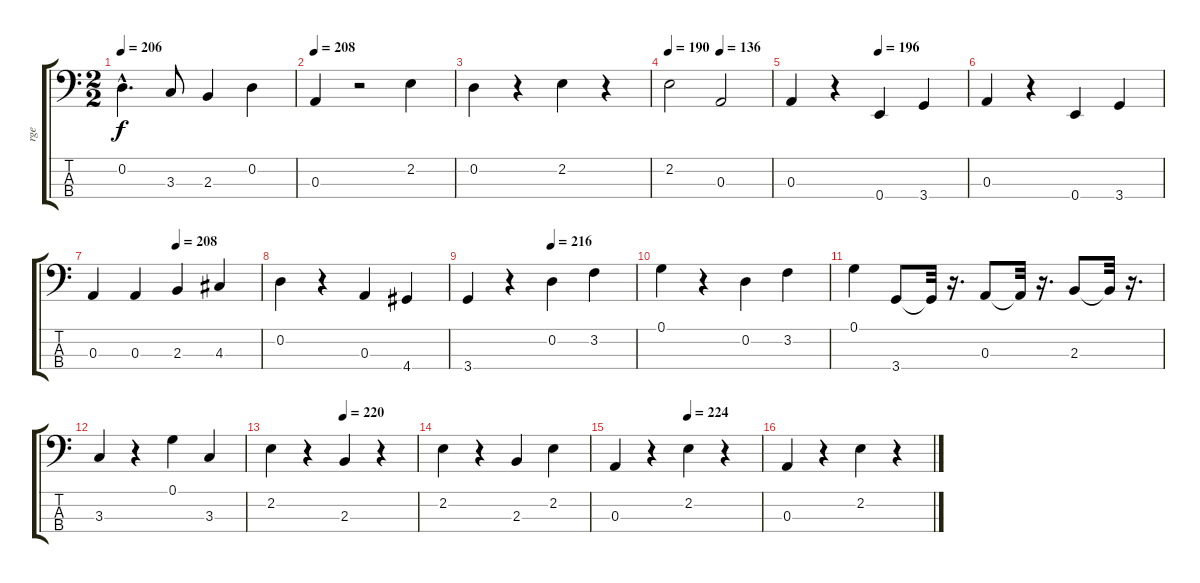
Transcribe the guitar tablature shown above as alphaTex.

\track ("rge" "rge") {instrument electricbassfinger}
\staff {score tabs}
\tuning (G2 D2 A1 E1) {hide}
\ts (2 2)
\tempo 206
\clef f4
\ks c
0.2{hac}.4{d dy f} 3.3.8 2.3.4 0.2.4 |
\tempo 208
0.3.4 r.2 2.2.4 |
0.2.4 r.4 2.2.4 r.4 |
\tempo 190
\tempo (136 0.5)
2.2.2 0.3.2 |
\tempo (196 0.5)
0.3.4 r.4 0.4.4 3.4.4 |
0.3.4 r.4 0.4.4 3.4.4 |
\tempo (208 0.5)
0.3.4 0.3.4 2.3.4 4.3.4 |
0.2.4 r.4 0.3.4 4.4.4 |
\tempo (216 0.5)
3.4.4 r.4 0.2.4 3.2.4 |
0.1.4 r.4 0.2.4 3.2.4 |
0.1.4 3.4.8 3.4{t}.32 r.16{d} 0.3.8 0.3{t}.32 r.16{d} 2.3.8 2.3{t}.32 r.16{d} |
3.3.4 r.4 0.1.4 3.3.4 |
\tempo (220 0.5)
2.2.4 r.4 2.3.4 r.4 |
2.2.4 r.4 2.3.4 2.2.4 |
\tempo (224 0.5)
0.3.4 r.4 2.2.4 r.4 |
0.3.4 r.4 2.2.4 r.4
